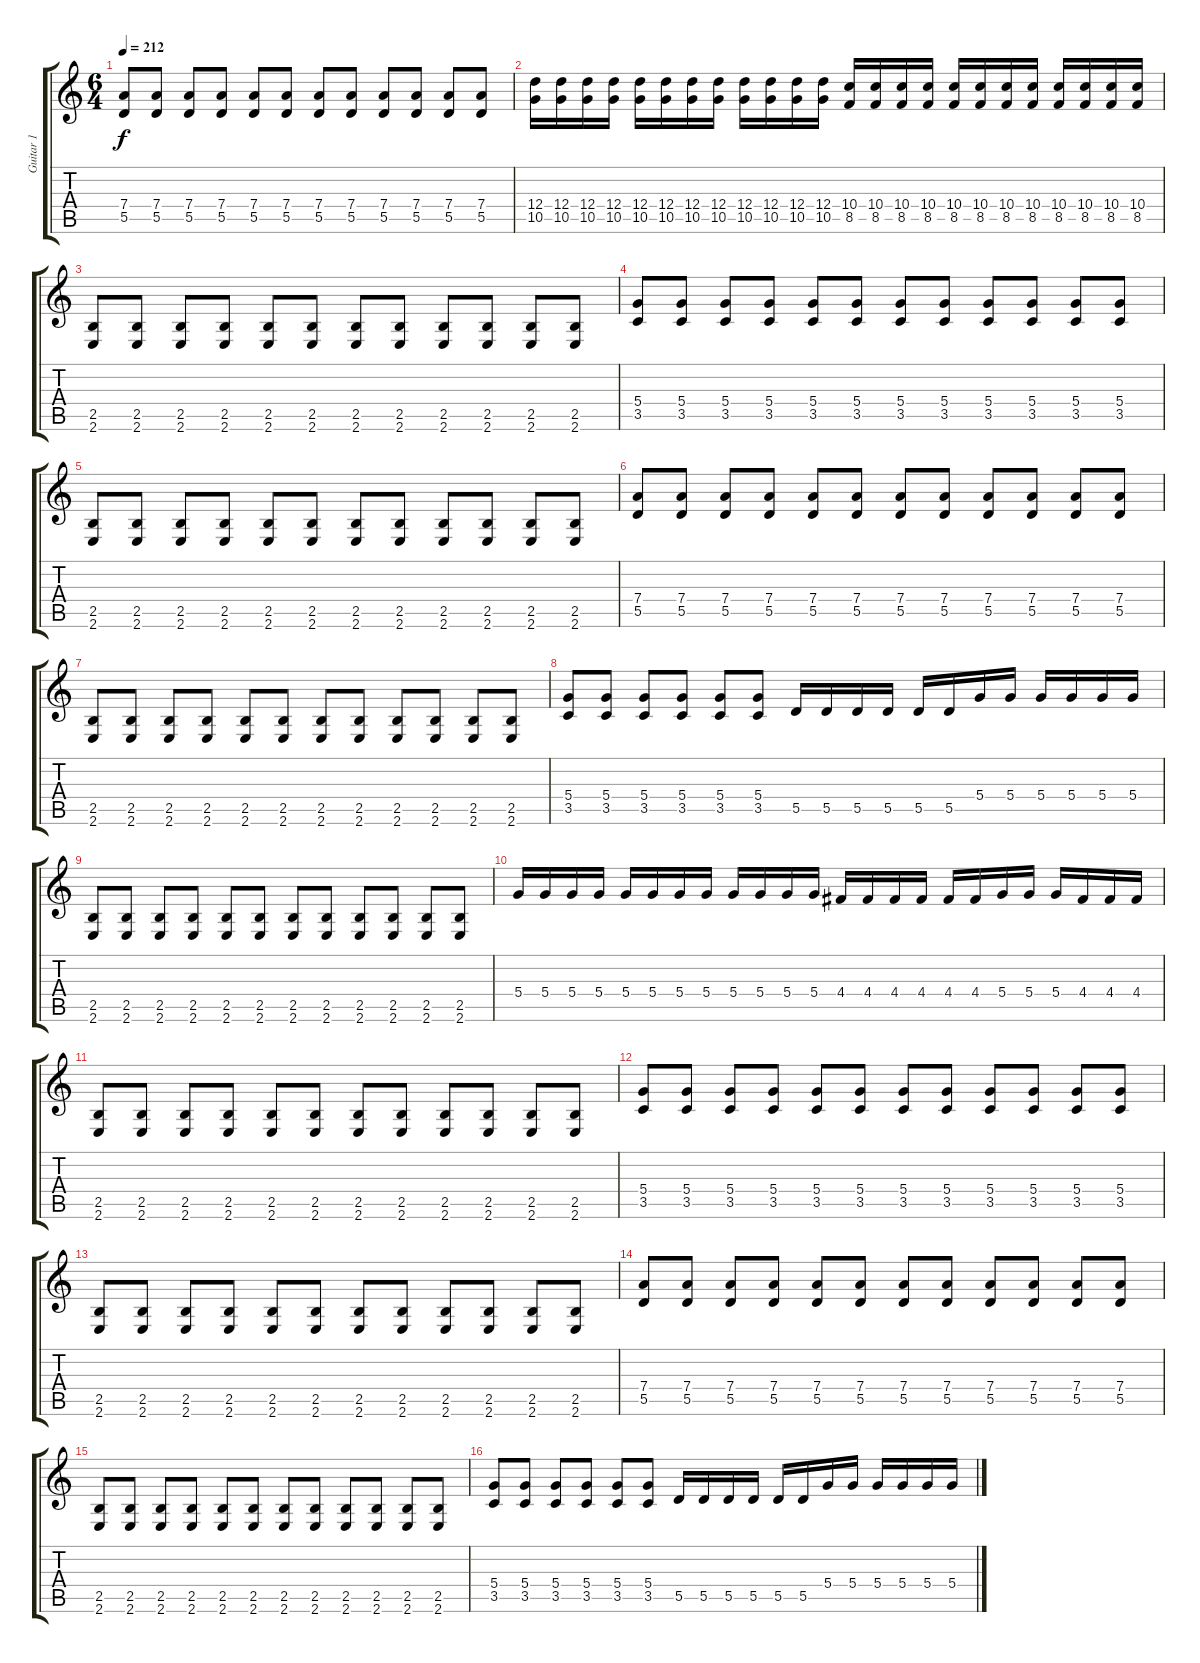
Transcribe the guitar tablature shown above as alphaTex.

\track ("Guitar 1" "Guitar 1") {instrument distortionguitar}
\staff {score tabs}
\tuning (E4 B3 G3 D3 A2 D2) {hide}
\ts (6 4)
\tempo 212
\clef g2
\ks c
(7.4 5.5).8{dy f} (7.4 5.5).8 (7.4 5.5).8 (7.4 5.5).8 (7.4 5.5).8 (7.4 5.5).8 (7.4 5.5).8 (7.4 5.5).8 (7.4 5.5).8 (7.4 5.5).8 (7.4 5.5).8 (7.4 5.5).8 |
(12.4 10.5).16 (12.4 10.5).16 (12.4 10.5).16 (12.4 10.5).16 (12.4 10.5).16 (12.4 10.5).16 (12.4 10.5).16 (12.4 10.5).16 (12.4 10.5).16 (12.4 10.5).16 (12.4 10.5).16 (12.4 10.5).16 (10.4 8.5).16 (10.4 8.5).16 (10.4 8.5).16 (10.4 8.5).16 (10.4 8.5).16 (10.4 8.5).16 (10.4 8.5).16 (10.4 8.5).16 (10.4 8.5).16 (10.4 8.5).16 (10.4 8.5).16 (10.4 8.5).16 |
(2.5 2.6).8 (2.5 2.6).8 (2.5 2.6).8 (2.5 2.6).8 (2.5 2.6).8 (2.5 2.6).8 (2.5 2.6).8 (2.5 2.6).8 (2.5 2.6).8 (2.5 2.6).8 (2.5 2.6).8 (2.5 2.6).8 |
(5.4 3.5).8 (5.4 3.5).8 (5.4 3.5).8 (5.4 3.5).8 (5.4 3.5).8 (5.4 3.5).8 (5.4 3.5).8 (5.4 3.5).8 (5.4 3.5).8 (5.4 3.5).8 (5.4 3.5).8 (5.4 3.5).8 |
(2.5 2.6).8 (2.5 2.6).8 (2.5 2.6).8 (2.5 2.6).8 (2.5 2.6).8 (2.5 2.6).8 (2.5 2.6).8 (2.5 2.6).8 (2.5 2.6).8 (2.5 2.6).8 (2.5 2.6).8 (2.5 2.6).8 |
(7.4 5.5).8 (7.4 5.5).8 (7.4 5.5).8 (7.4 5.5).8 (7.4 5.5).8 (7.4 5.5).8 (7.4 5.5).8 (7.4 5.5).8 (7.4 5.5).8 (7.4 5.5).8 (7.4 5.5).8 (7.4 5.5).8 |
(2.5 2.6).8 (2.5 2.6).8 (2.5 2.6).8 (2.5 2.6).8 (2.5 2.6).8 (2.5 2.6).8 (2.5 2.6).8 (2.5 2.6).8 (2.5 2.6).8 (2.5 2.6).8 (2.5 2.6).8 (2.5 2.6).8 |
(5.4 3.5).8 (5.4 3.5).8 (5.4 3.5).8 (5.4 3.5).8 (5.4 3.5).8 (5.4 3.5).8 5.5.16 5.5.16 5.5.16 5.5.16 5.5.16 5.5.16 5.4.16 5.4.16 5.4.16 5.4.16 5.4.16 5.4.16 |
(2.5 2.6).8 (2.5 2.6).8 (2.5 2.6).8 (2.5 2.6).8 (2.5 2.6).8 (2.5 2.6).8 (2.5 2.6).8 (2.5 2.6).8 (2.5 2.6).8 (2.5 2.6).8 (2.5 2.6).8 (2.5 2.6).8 |
5.4.16 5.4.16 5.4.16 5.4.16 5.4.16 5.4.16 5.4.16 5.4.16 5.4.16 5.4.16 5.4.16 5.4.16 4.4.16 4.4.16 4.4.16 4.4.16 4.4.16 4.4.16 5.4.16 5.4.16 5.4.16 4.4.16 4.4.16 4.4.16 |
(2.5 2.6).8 (2.5 2.6).8 (2.5 2.6).8 (2.5 2.6).8 (2.5 2.6).8 (2.5 2.6).8 (2.5 2.6).8 (2.5 2.6).8 (2.5 2.6).8 (2.5 2.6).8 (2.5 2.6).8 (2.5 2.6).8 |
(5.4 3.5).8 (5.4 3.5).8 (5.4 3.5).8 (5.4 3.5).8 (5.4 3.5).8 (5.4 3.5).8 (5.4 3.5).8 (5.4 3.5).8 (5.4 3.5).8 (5.4 3.5).8 (5.4 3.5).8 (5.4 3.5).8 |
(2.5 2.6).8 (2.5 2.6).8 (2.5 2.6).8 (2.5 2.6).8 (2.5 2.6).8 (2.5 2.6).8 (2.5 2.6).8 (2.5 2.6).8 (2.5 2.6).8 (2.5 2.6).8 (2.5 2.6).8 (2.5 2.6).8 |
(7.4 5.5).8 (7.4 5.5).8 (7.4 5.5).8 (7.4 5.5).8 (7.4 5.5).8 (7.4 5.5).8 (7.4 5.5).8 (7.4 5.5).8 (7.4 5.5).8 (7.4 5.5).8 (7.4 5.5).8 (7.4 5.5).8 |
(2.5 2.6).8 (2.5 2.6).8 (2.5 2.6).8 (2.5 2.6).8 (2.5 2.6).8 (2.5 2.6).8 (2.5 2.6).8 (2.5 2.6).8 (2.5 2.6).8 (2.5 2.6).8 (2.5 2.6).8 (2.5 2.6).8 |
(5.4 3.5).8 (5.4 3.5).8 (5.4 3.5).8 (5.4 3.5).8 (5.4 3.5).8 (5.4 3.5).8 5.5.16 5.5.16 5.5.16 5.5.16 5.5.16 5.5.16 5.4.16 5.4.16 5.4.16 5.4.16 5.4.16 5.4.16
